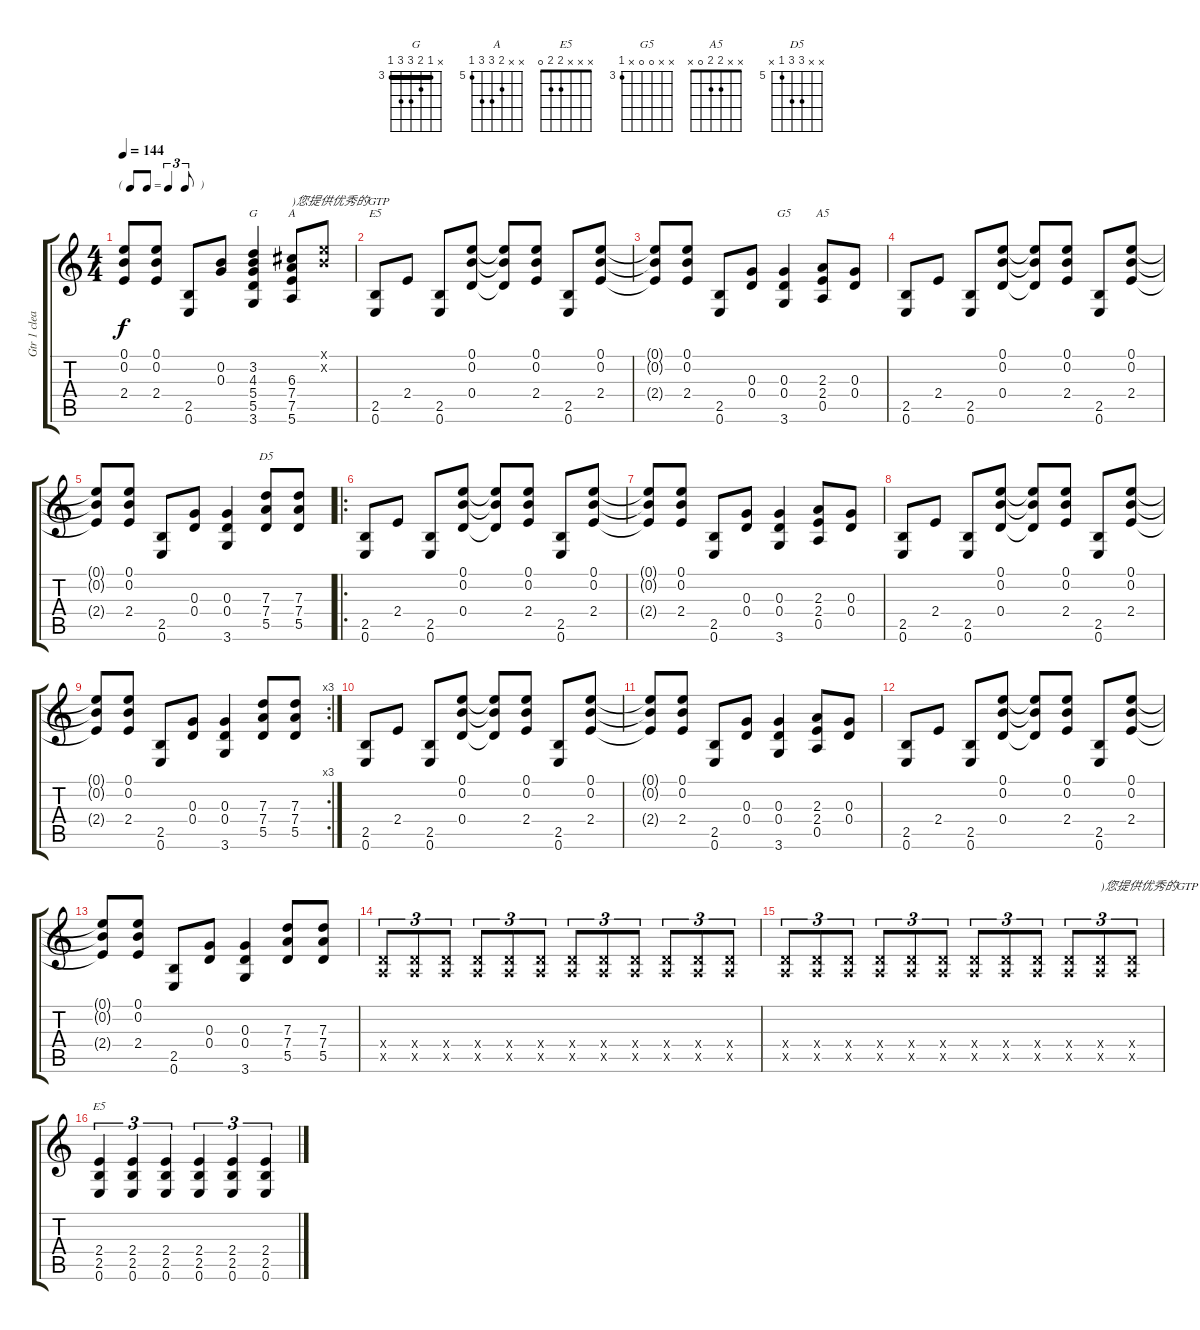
\track ("Gtr 1 clean" "Gtr 1 clea") {instrument electricguitarclean}
\staff {score tabs}
\tuning (E4 B3 G3 D3 A2 E2) {hide}
\chord ("G" x 3 4 5 5 3) {firstfret 3 barre 3}
\chord ("A" x x 6 7 7 5) {firstfret 5}
\chord ("E5" x x x x 2 0)
\chord ("G5" x x 0 0 x 3) {firstfret 3}
\chord ("A5" x x 2 2 0 x)
\chord ("D5" x x 7 7 5 x) {firstfret 5}
\chord ("E5" x x x 2 2 0)
\ts (4 4)
\tf triplet8th
\tempo 144
\clef g2
\ks c
(0.1{t} 0.2{t} 2.4{t}).8{dy f} (0.1 0.2 2.4).8 (2.5 0.6).8 (0.2 0.3).8 (3.2 4.3 5.4 5.5 3.6).4{ch "G"} (6.3 7.4 7.5 5.6).8{ch "A" txt ")您提供优秀的GTP"} (0.1{x} 0.2{x}).8 |
(2.5 0.6).8{ch "E5"} 2.4.8 (2.5 0.6).8 (0.1 0.2 0.4).8 (0.1{t} 0.2{t} 0.4{t}).8 (0.1 0.2 2.4).8 (2.5 0.6).8 (0.1 0.2 2.4).8 |
(0.1{t} 0.2{t} 2.4{t}).8 (0.1 0.2 2.4).8 (2.5 0.6).8 (0.3 0.4).8 (0.3 0.4 3.6).4{ch "G5"} (2.3 2.4 0.5).8{ch "A5"} (0.3 0.4).8 |
(2.5 0.6).8 2.4.8 (2.5 0.6).8 (0.1 0.2 0.4).8 (0.1{t} 0.2{t} 0.4{t}).8 (0.1 0.2 2.4).8 (2.5 0.6).8 (0.1 0.2 2.4).8 |
(0.1{t} 0.2{t} 2.4{t}).8 (0.1 0.2 2.4).8 (2.5 0.6).8 (0.3 0.4).8 (0.3 0.4 3.6).4 (7.3 7.4 5.5).8{ch "D5"} (7.3 7.4 5.5).8 |
\ro
(2.5 0.6).8 2.4.8 (2.5 0.6).8 (0.1 0.2 0.4).8 (0.1{t} 0.2{t} 0.4{t}).8 (0.1 0.2 2.4).8 (2.5 0.6).8 (0.1 0.2 2.4).8 |
(0.1{t} 0.2{t} 2.4{t}).8 (0.1 0.2 2.4).8 (2.5 0.6).8 (0.3 0.4).8 (0.3 0.4 3.6).4 (2.3 2.4 0.5).8 (0.3 0.4).8 |
(2.5 0.6).8 2.4.8 (2.5 0.6).8 (0.1 0.2 0.4).8 (0.1{t} 0.2{t} 0.4{t}).8 (0.1 0.2 2.4).8 (2.5 0.6).8 (0.1 0.2 2.4).8 |
\rc 3
(0.1{t} 0.2{t} 2.4{t}).8 (0.1 0.2 2.4).8 (2.5 0.6).8 (0.3 0.4).8 (0.3 0.4 3.6).4 (7.3 7.4 5.5).8 (7.3 7.4 5.5).8 |
(2.5 0.6).8 2.4.8 (2.5 0.6).8 (0.1 0.2 0.4).8 (0.1{t} 0.2{t} 0.4{t}).8 (0.1 0.2 2.4).8 (2.5 0.6).8 (0.1 0.2 2.4).8 |
(0.1{t} 0.2{t} 2.4{t}).8 (0.1 0.2 2.4).8 (2.5 0.6).8 (0.3 0.4).8 (0.3 0.4 3.6).4 (2.3 2.4 0.5).8 (0.3 0.4).8 |
(2.5 0.6).8 2.4.8 (2.5 0.6).8 (0.1 0.2 0.4).8 (0.1{t} 0.2{t} 0.4{t}).8 (0.1 0.2 2.4).8 (2.5 0.6).8 (0.1 0.2 2.4).8 |
(0.1{t} 0.2{t} 2.4{t}).8 (0.1 0.2 2.4).8 (2.5 0.6).8 (0.3 0.4).8 (0.3 0.4 3.6).4 (7.3 7.4 5.5).8 (7.3 7.4 5.5).8 |
(0.4{x} 0.5{x}).8{tu (3 2)} (0.4{x} 0.5{x}).8{tu (3 2)} (0.4{x} 0.5{x}).8{tu (3 2)} (0.4{x} 0.5{x}).8{tu (3 2)} (0.4{x} 0.5{x}).8{tu (3 2)} (0.4{x} 0.5{x}).8{tu (3 2)} (0.4{x} 0.5{x}).8{tu (3 2)} (0.4{x} 0.5{x}).8{tu (3 2)} (0.4{x} 0.5{x}).8{tu (3 2)} (0.4{x} 0.5{x}).8{tu (3 2)} (0.4{x} 0.5{x}).8{tu (3 2)} (0.4{x} 0.5{x}).8{tu (3 2)} |
(0.4{x} 0.5{x}).8{tu (3 2)} (0.4{x} 0.5{x}).8{tu (3 2)} (0.4{x} 0.5{x}).8{tu (3 2)} (0.4{x} 0.5{x}).8{tu (3 2)} (0.4{x} 0.5{x}).8{tu (3 2)} (0.4{x} 0.5{x}).8{tu (3 2)} (0.4{x} 0.5{x}).8{tu (3 2)} (0.4{x} 0.5{x}).8{tu (3 2)} (0.4{x} 0.5{x}).8{tu (3 2)} (0.4{x} 0.5{x}).8{tu (3 2)} (0.4{x} 0.5{x}).8{tu (3 2) txt ")您提供优秀的GTP"} (0.4{x} 0.5{x}).8{tu (3 2)} |
(2.4 2.5 0.6).4{tu (3 2) ch "E5"} (2.4 2.5 0.6).4{tu (3 2)} (2.4 2.5 0.6).4{tu (3 2)} (2.4 2.5 0.6).4{tu (3 2)} (2.4 2.5 0.6).4{tu (3 2)} (2.4 2.5 0.6).4{tu (3 2)}
